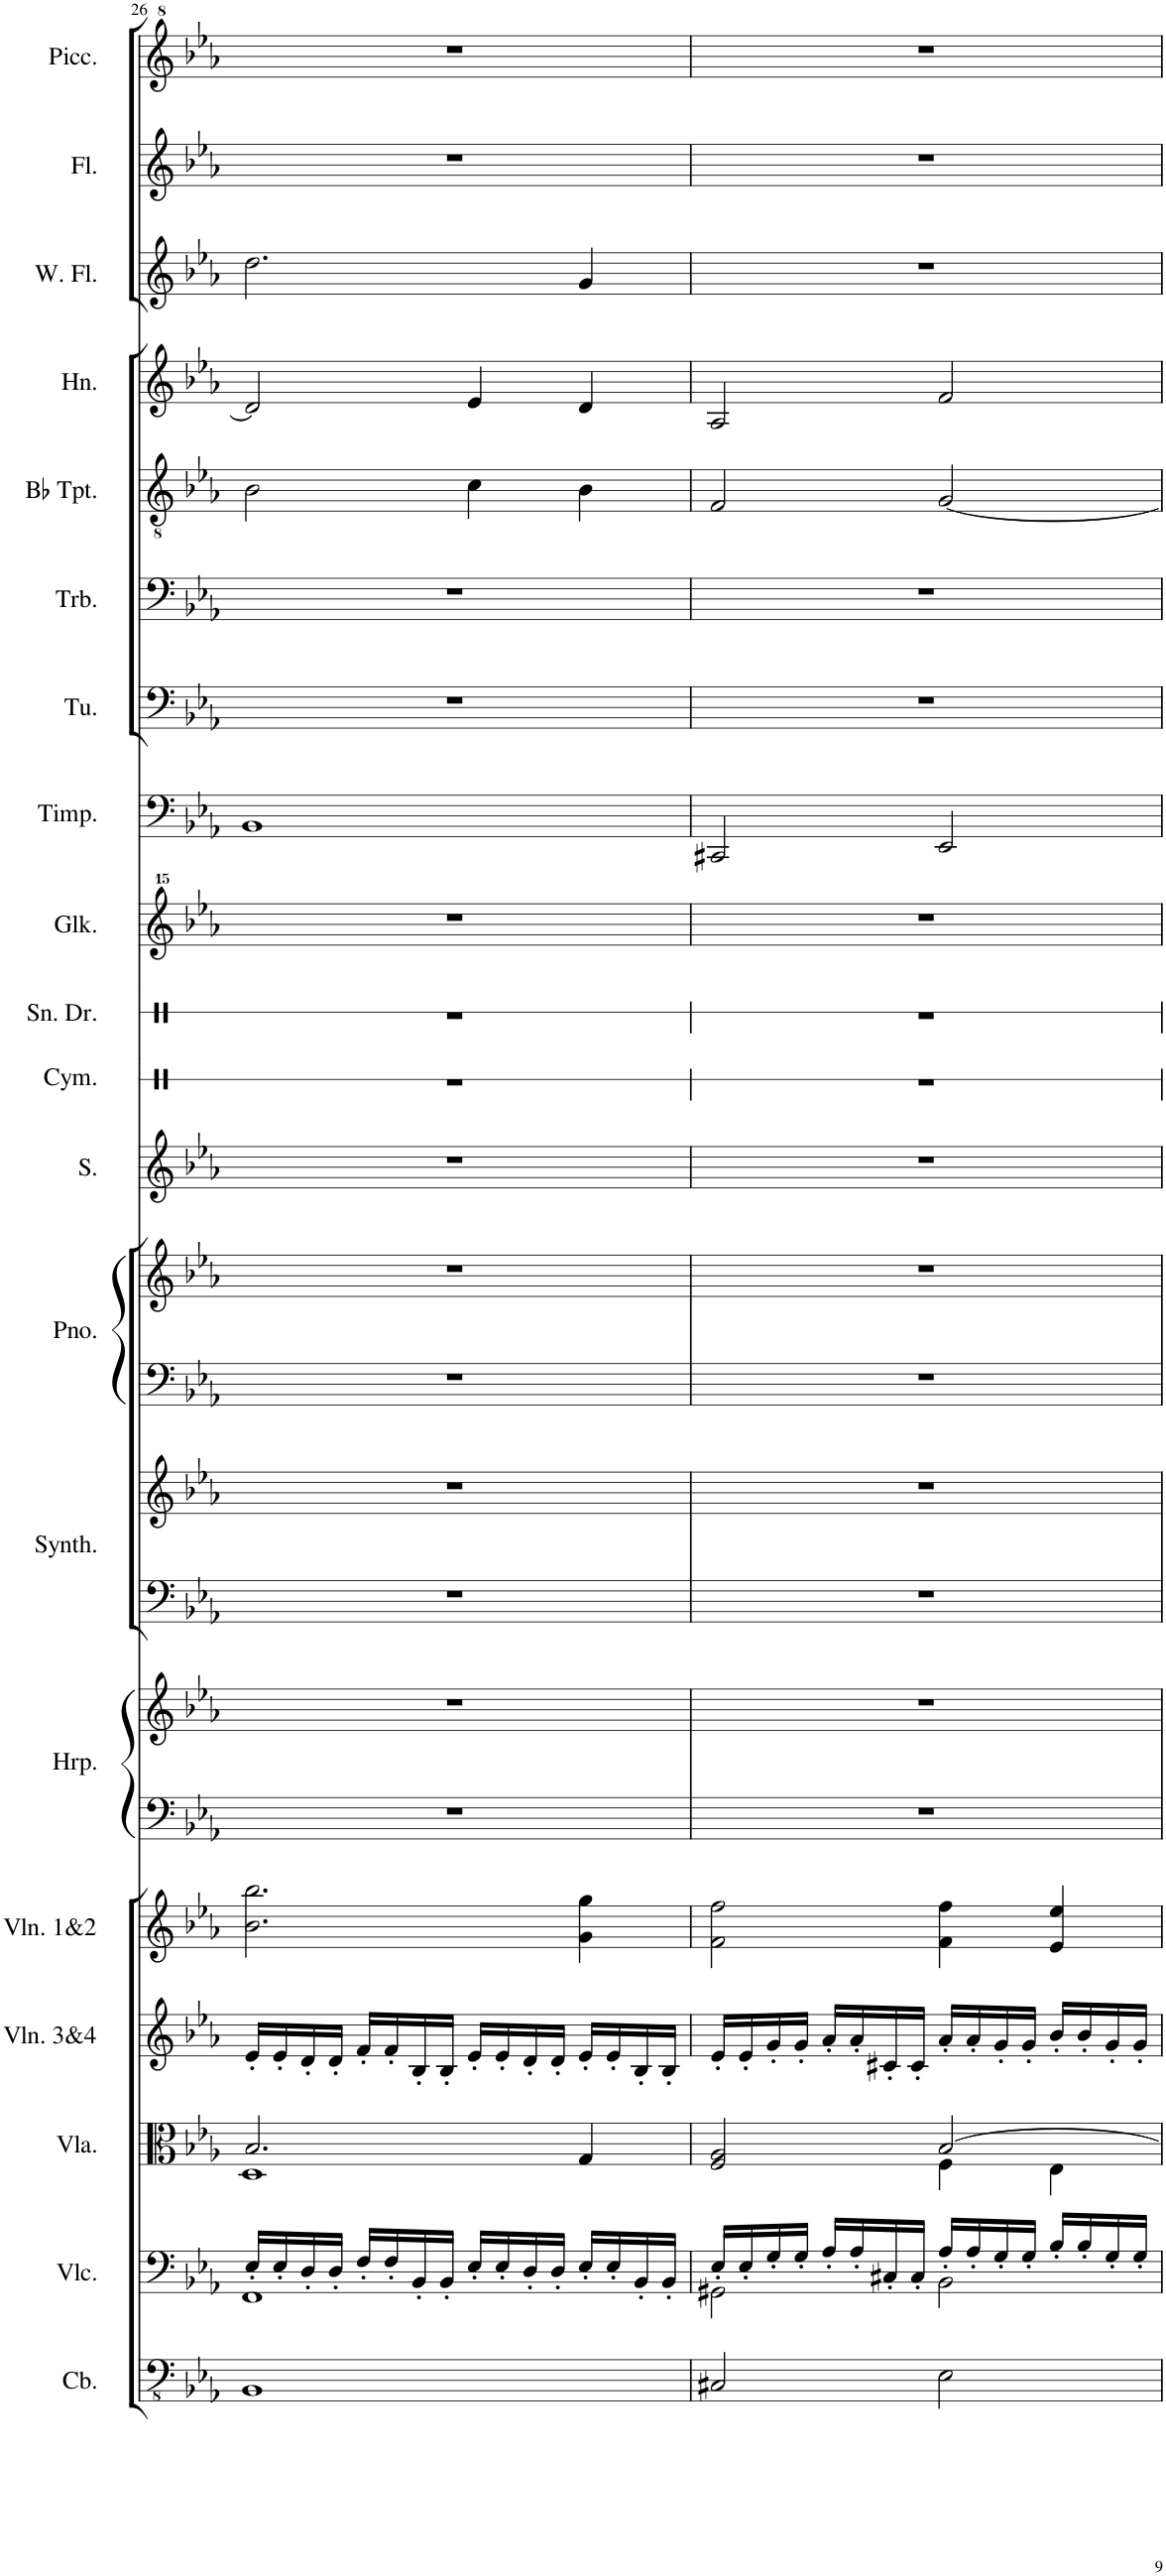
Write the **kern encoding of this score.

**kern	**kern	**kern	**kern	**kern	**kern	**kern	**kern	**kern	**kern	**kern	**kern	**kern	**kern	**kern	**kern	**kern	**kern	**kern	**kern	**kern	**kern	**kern
*part23	*part22	*part21	*part20	*part19	*part18	*part17	*part16	*part15	*part14	*part13	*part12	*part11	*part10	*part9	*part8	*part7	*part6	*part5	*part4	*part3	*part2	*part1
*staff23	*staff22	*staff21	*staff20	*staff19	*staff18	*staff17	*staff16	*staff15	*staff14	*staff13	*staff12	*staff11	*staff10	*staff9	*staff8	*staff7	*staff6	*staff5	*staff4	*staff3	*staff2	*staff1
*I"Bass	*I"Cello	*I"Viola	*I"Violin 3&amp;4	*I"Violin 1&amp;2	*I"Harp	*I"Harp	*I"Synthesizer	*I"Synthesizer	*I"Piano	*I"Piano	*I"Soprano	*I"Crash Cymbal	*I"Snare Drum	*I"Glockenspiel	*I"Timpani	*I"Tuba	*I"Trombone	*I"Bb Trumpet	*I"Horn	*I"Water Flute	*I"Flute	*I"Piccolo
*	*	*I'Vla.	*I'Vln. 3&amp;4	*I'Vln. 1&amp;2	*I'Hrp.	*I'Hrp.	*I'Synth.	*I'Synth.	*I'Pno.	*I'Pno.	*I'S.	*I'Cym.	*I'Sn. Dr.	*I'Glk.	*I'Timp.	*I'Tu.	*I'Trb.	*I'Bb Tpt.	*I'Hn.	*I'W. Fl.	*I'Fl.	*I'Picc.
!!LO:PB:g=z
*clefFv4	*clefF4	*clefC3	*clefG2	*clefG2	*clefF4	*clefG2	*clefF4	*clefG2	*clefF4	*clefG2	*clefG2	*clefX	*clefX	*clefG^^2	*clefF4	*clefF4	*clefF4	*clefGv2	*clefG2	*clefG2	*clefG2	*clefG^2
*	*	*	*	*	*	*	*	*	*	*	*	*	*	*	*	*	*	*ITrd1c2	*ITrd4c7	*	*	*ITrd-7c-12
*k[b-e-a-]	*k[b-e-a-]	*k[b-e-a-]	*k[b-e-a-]	*k[b-e-a-]	*k[b-e-a-]	*k[b-e-a-]	*k[b-e-a-]	*k[b-e-a-]	*k[b-e-a-]	*k[b-e-a-]	*k[b-e-a-]	*k[]	*k[]	*k[b-e-a-]	*k[b-e-a-]	*k[b-e-a-]	*k[b-e-a-]	*k[b-e-a-]	*k[b-e-a-]	*k[b-e-a-]	*k[b-e-a-]	*k[b-e-a-]
*M4/4	*M4/4	*M4/4	*M4/4	*M4/4	*M4/4	*M4/4	*M4/4	*M4/4	*M4/4	*M4/4	*M4/4	*M4/4	*M4/4	*M4/4	*M4/4	*M4/4	*M4/4	*M4/4	*M4/4	*M4/4	*M4/4	*M4/4
=26	=26	=26	=26	=26	=26	=26	=26	=26	=26	=26	=26	=26	=26	=26	=26	=26	=26	=26	=26	=26	=26	=26
*	*^	*^	*	*	*	*	*	*	*	*	*	*	*	*	*	*	*	*	*	*	*	*
1BBB-	16E-'</LL	1FF	2.B-/	1D	16e-'/LL	2.b-\ 2.bb-\	1r	1r	1r	1r	1r	1r	1r	1r	1r	1r	1BB-	1r	1r	2B-\	2d/]	2.dd\	1r	1r
.	16E-'</	.	.	.	16e-'/	.	.	.	.	.	.	.	.	.	.	.	.	.	.	.	.	.	.	.
.	16D'</	.	.	.	16d'/	.	.	.	.	.	.	.	.	.	.	.	.	.	.	.	.	.	.	.
.	16D'</JJ	.	.	.	16d'/JJ	.	.	.	.	.	.	.	.	.	.	.	.	.	.	.	.	.	.	.
.	16F'</LL	.	.	.	16f'/LL	.	.	.	.	.	.	.	.	.	.	.	.	.	.	.	.	.	.	.
.	16F'</	.	.	.	16f'/	.	.	.	.	.	.	.	.	.	.	.	.	.	.	.	.	.	.	.
.	16BB-'</	.	.	.	16B-'/	.	.	.	.	.	.	.	.	.	.	.	.	.	.	.	.	.	.	.
.	16BB-'</JJ	.	.	.	16B-'/JJ	.	.	.	.	.	.	.	.	.	.	.	.	.	.	.	.	.	.	.
.	16E-'</LL	.	.	.	16e-'/LL	.	.	.	.	.	.	.	.	.	.	.	.	.	.	4c\	4e-/	.	.	.
.	16E-'</	.	.	.	16e-'/	.	.	.	.	.	.	.	.	.	.	.	.	.	.	.	.	.	.	.
.	16D'</	.	.	.	16d'/	.	.	.	.	.	.	.	.	.	.	.	.	.	.	.	.	.	.	.
.	16D'</JJ	.	.	.	16d'/JJ	.	.	.	.	.	.	.	.	.	.	.	.	.	.	.	.	.	.	.
.	16E-'</LL	.	4G/	.	16e-'/LL	4g\ 4gg\	.	.	.	.	.	.	.	.	.	.	.	.	.	4B-\	4d/	4g/	.	.
.	16E-'</	.	.	.	16e-'/	.	.	.	.	.	.	.	.	.	.	.	.	.	.	.	.	.	.	.
.	16BB-'</	.	.	.	16B-'/	.	.	.	.	.	.	.	.	.	.	.	.	.	.	.	.	.	.	.
.	16BB-'</JJ	.	.	.	16B-'/JJ	.	.	.	.	.	.	.	.	.	.	.	.	.	.	.	.	.	.	.
=27	=27	=27	=27	=27	=27	=27	=27	=27	=27	=27	=27	=27	=27	=27	=27	=27	=27	=27	=27	=27	=27	=27	=27	=27
2CC#X/	16E-'</LL	2GG#X\	2F/ 2A-/	2ryy	16e-'/LL	2f\ 2ff\	1r	1r	1r	1r	1r	1r	1r	1r	1r	1r	2CC#X/	1r	1r	2F/	2A-/	1r	1r	1r
.	16E-'</	.	.	.	16e-'/	.	.	.	.	.	.	.	.	.	.	.	.	.	.	.	.	.	.	.
.	16G'</	.	.	.	16g'/	.	.	.	.	.	.	.	.	.	.	.	.	.	.	.	.	.	.	.
.	16G'</JJ	.	.	.	16g'/JJ	.	.	.	.	.	.	.	.	.	.	.	.	.	.	.	.	.	.	.
.	16A-'</LL	.	.	.	16a-'/LL	.	.	.	.	.	.	.	.	.	.	.	.	.	.	.	.	.	.	.
.	16A-'</	.	.	.	16a-'/	.	.	.	.	.	.	.	.	.	.	.	.	.	.	.	.	.	.	.
.	16C#X'</	.	.	.	16c#X'/	.	.	.	.	.	.	.	.	.	.	.	.	.	.	.	.	.	.	.
.	16C#'</JJ	.	.	.	16c#'/JJ	.	.	.	.	.	.	.	.	.	.	.	.	.	.	.	.	.	.	.
2EE-\	16A-'</LL	2BB-\	4F\	[2B-/	16a-'/LL	4f\ 4ff\	.	.	.	.	.	.	.	.	.	.	2EE-/	.	.	[2G/	2f/	.	.	.
.	16A-'</	.	.	.	16a-'/	.	.	.	.	.	.	.	.	.	.	.	.	.	.	.	.	.	.	.
.	16G'</	.	.	.	16g'/	.	.	.	.	.	.	.	.	.	.	.	.	.	.	.	.	.	.	.
.	16G'</JJ	.	.	.	16g'/JJ	.	.	.	.	.	.	.	.	.	.	.	.	.	.	.	.	.	.	.
.	16B-'</LL	.	4E-\	.	16b-'/LL	4e-/ 4ee-/	.	.	.	.	.	.	.	.	.	.	.	.	.	.	.	.	.	.
.	16B-'</	.	.	.	16b-'/	.	.	.	.	.	.	.	.	.	.	.	.	.	.	.	.	.	.	.
.	16G'</	.	.	.	16g'/	.	.	.	.	.	.	.	.	.	.	.	.	.	.	.	.	.	.	.
.	16G'</JJ	.	.	.	16g'/JJ	.	.	.	.	.	.	.	.	.	.	.	.	.	.	.	.	.	.	.
*	*v	*v	*	*	*	*	*	*	*	*	*	*	*	*	*	*	*	*	*	*	*	*	*	*
*	*	*v	*v	*	*	*	*	*	*	*	*	*	*	*	*	*	*	*	*	*	*	*	*
=	=	=	=	=	=	=	=	=	=	=	=	=	=	=	=	=	=	=	=	=	=	=
*-	*-	*-	*-	*-	*-	*-	*-	*-	*-	*-	*-	*-	*-	*-	*-	*-	*-	*-	*-	*-	*-	*-
